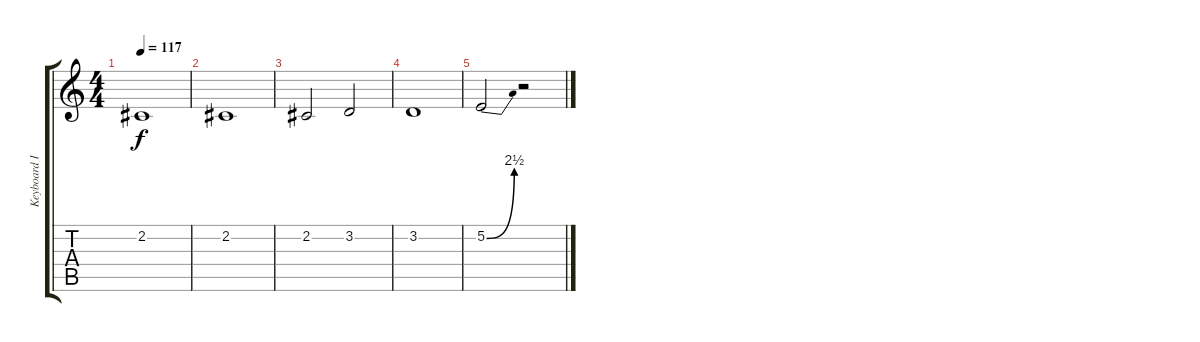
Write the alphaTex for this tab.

\track ("Keyboard II" "Keyboard I") {instrument lead1square}
\staff {score tabs}
\tuning (E4 B3 G3 D3 A2 E2) {hide}
\ts (4 4)
\tempo 117
\clef g2
\ks c
2.2.1{dy f} |
2.2.1 |
2.2.2 3.2.2 |
3.2.1 |
5.2{be (bend 0 0 60 10)}.2 r.2
